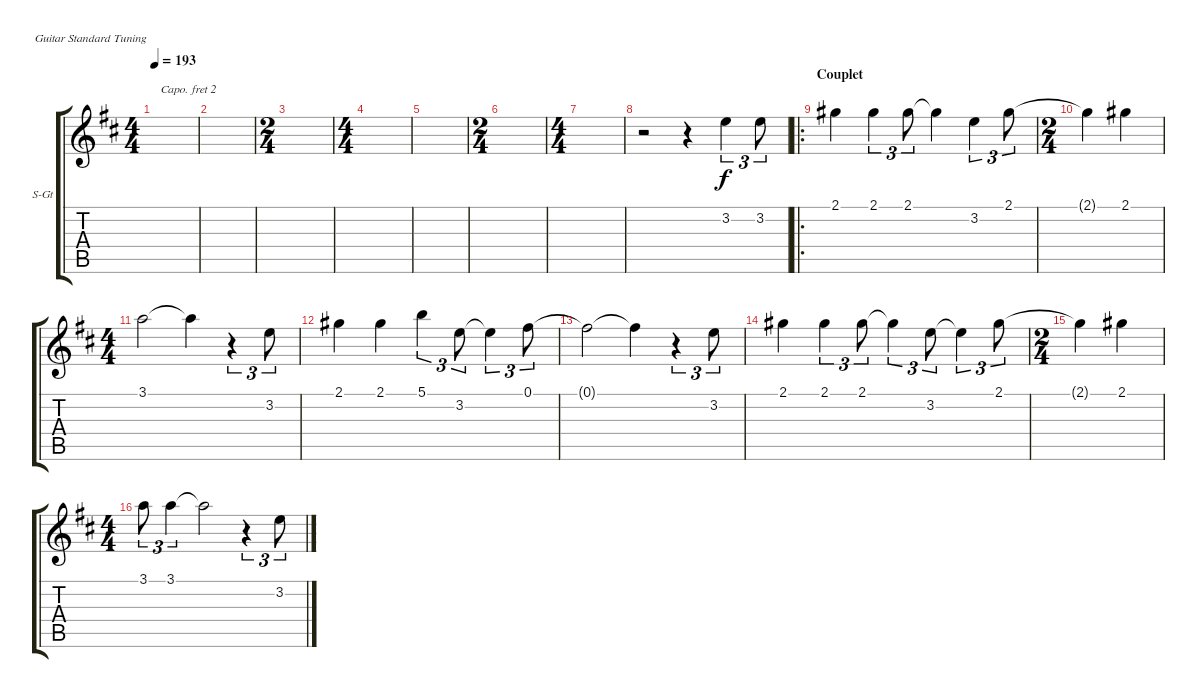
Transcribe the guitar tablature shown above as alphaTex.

\defaultSystemsLayout 4
\bracketExtendMode groupsimilarinstruments
\firstSystemTrackNameOrientation horizontal
\otherSystemsTrackNameOrientation horizontal
\track ("Steel Guitar" "S-Gt") {instrument acousticguitarsteel}
\staff {score tabs}
\capo 2
\tuning (E4 B3 G3 D3 A2 E2)
\ts (4 4)
\tempo 193
\clef g2
\scale
0.333333
\ks d
|
\scale
0.333333 |
\ts (2 4)
\scale
0.407855 |
\ts (4 4)
\scale
0.407855 |
\scale
0.18429 |
\ts (2 4)
\scale
0.407855 |
\ts (4 4)
\scale
0.407855 |
\scale
0.18429 r.2 r.4 3.2.4{tu (3 2)} 3.2.8{tu (3 2)} |
\ro
\section ("" "Couplet")
\scale
0.212828 2.1.4 2.1.4{tu (3 2)} 2.1.8{tu (3 2)} 2.1{t}.4 3.2.4{tu (3 2)} 2.1.8{tu (3 2)} |
\ts (2 4)
\scale
0.393586 2.1{t}.4 2.1.4 |
\ts (4 4)
\scale
0.393586 3.1.2 3.1{t}.4 r.4{tu (3 2)} 3.2.8{tu (3 2)} |
\scale
0.333333 2.1.4 2.1.4 5.1.4{tu (3 2)} 3.2.8{tu (3 2)} 3.2{t}.4{tu (3 2)} 0.1.8{tu (3 2)} |
\scale
0.333333 0.1{t}.2 0.1{t}.4 r.4{tu (3 2)} 3.2.8{tu (3 2)} |
\scale
0.333333 2.1.4 2.1.4{tu (3 2)} 2.1.8{tu (3 2)} 2.1{t}.4{tu (3 2)} 3.2.8{tu (3 2)} 3.2{t}.4{tu (3 2)} 2.1.8{tu (3 2)} |
\ts (2 4)
\scale
0.407855 2.1{t}.4 2.1.4 |
\ts (4 4)
\scale
0.407855 3.1.8{tu (3 2)} 3.1.4{tu (3 2)} 3.1{t}.2 r.4{tu (3 2)} 3.2.8{tu (3 2)}
